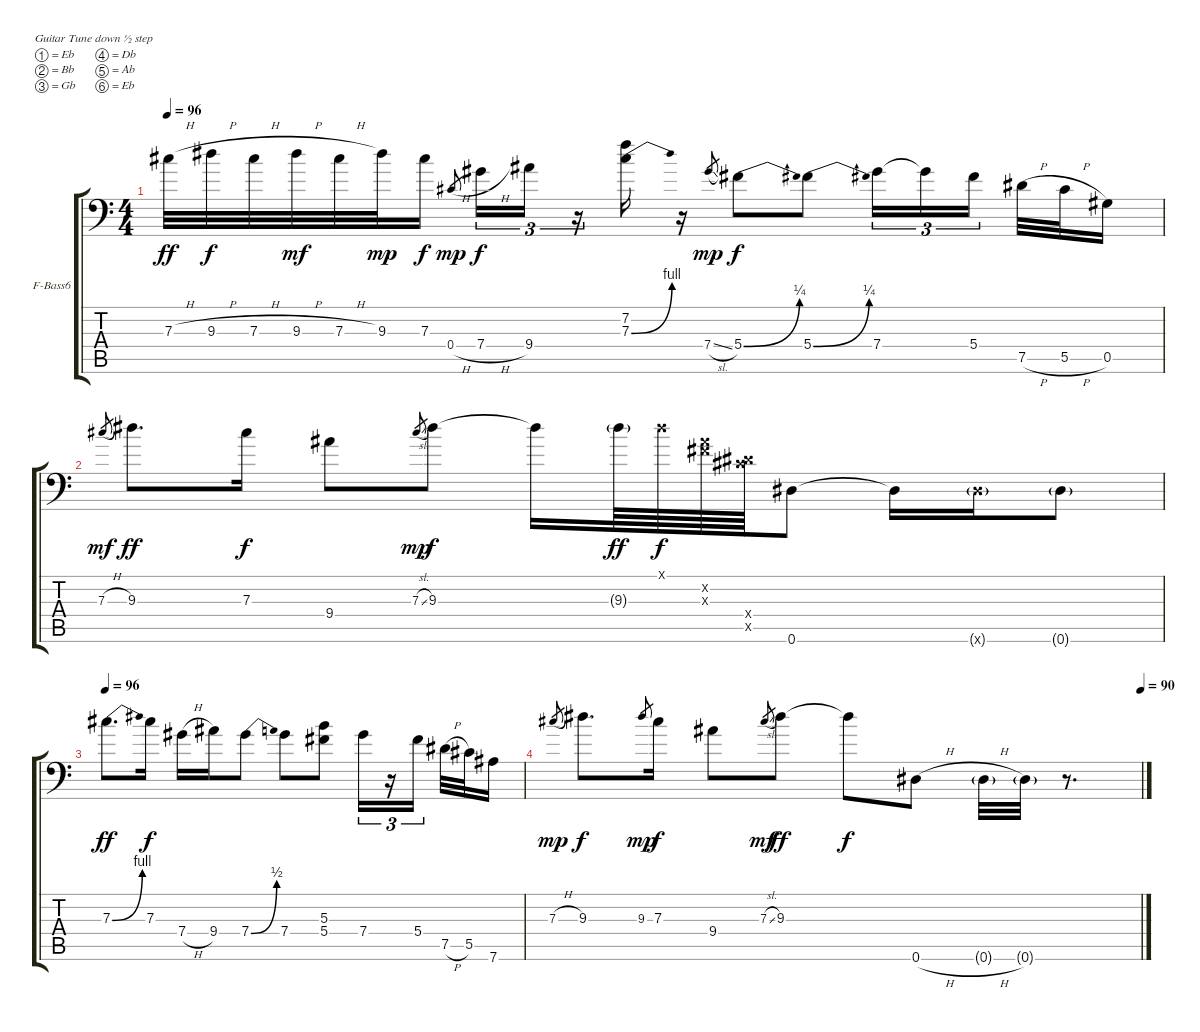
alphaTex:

\bracketExtendMode groupsimilarinstruments
\firstSystemTrackNameOrientation horizontal
\otherSystemsTrackNameOrientation horizontal
\track ("Overdub" "F-Bass6") {instrument fretlessbass}
\staff {score tabs}
\tuning (Eb4 Bb3 Gb3 Db3 Ab2 Eb2)
\ts (4 4)
\tempo 96
\clef f4
\ks c
7.3{h}.32{dy ff} 9.3{h}.32{dy f} 7.3{h}.32 9.3{h}.32{dy mf} 7.3{h}.32 9.3.32{dy mp} 7.3.16{dy f} 0.4{h}.8{gr dy mp} 7.4{h}.16{tu (3 2) dy f} 9.4.16{tu (3 2)} r.16{tu (3 2)} (7.2 7.3{be (bend 0 0 60 4)}).16 r.16 7.4{sl}.8{gr dy mp} 5.4{be (bend 0 0 60 1)}.8{dy f} 5.4{be (bend 0 0 60 1)}.8 7.4.16{tu (3 2)} 7.4{t}.16{tu (3 2)} 5.4.16{tu (3 2)} 7.5{h}.32 5.5{h}.32 0.5.16 |
7.3{h}.8{gr dy mf} 9.3.8{d dy ff} 7.3.16{dy f} 9.4.8 7.3{sl}.8{gr dy mp} 9.3.8{dy f} 9.3{t}.16 9.3{g}.64{dy ff} 0.1{x}.64{dy f} (0.2{x} 0.3{x}).64 (0.4{x} 7.5{x}).64 0.6.8 0.6{t}.16 0.6{g x}.16 0.6{g}.8 |
\tempo 96
7.3{be (bend 0 0 60 4)}.8{d dy ff} 7.3.16{dy f} 7.4{h}.16 9.4.16 7.4{be (bend 0 0 60 2)}.8 7.4.8 (5.3 5.4).8 7.4.16{tu (3 2)} r.16{tu (3 2)} 5.4.16{tu (3 2)} 7.5{h}.32 5.5.32 7.6.16 |
\tempo (90 1)
7.3{h}.8{gr dy mp} 9.3.8{d dy f} 9.3.8{gr dy mp} 7.3.16{dy f} 9.4.8 7.3{sl}.8{gr dy mf} 9.3.8{dy ff} 9.3{t}.8{dy f} 0.6{h}.8 0.6{h g}.32 0.6{g}.32 r.8{d}
